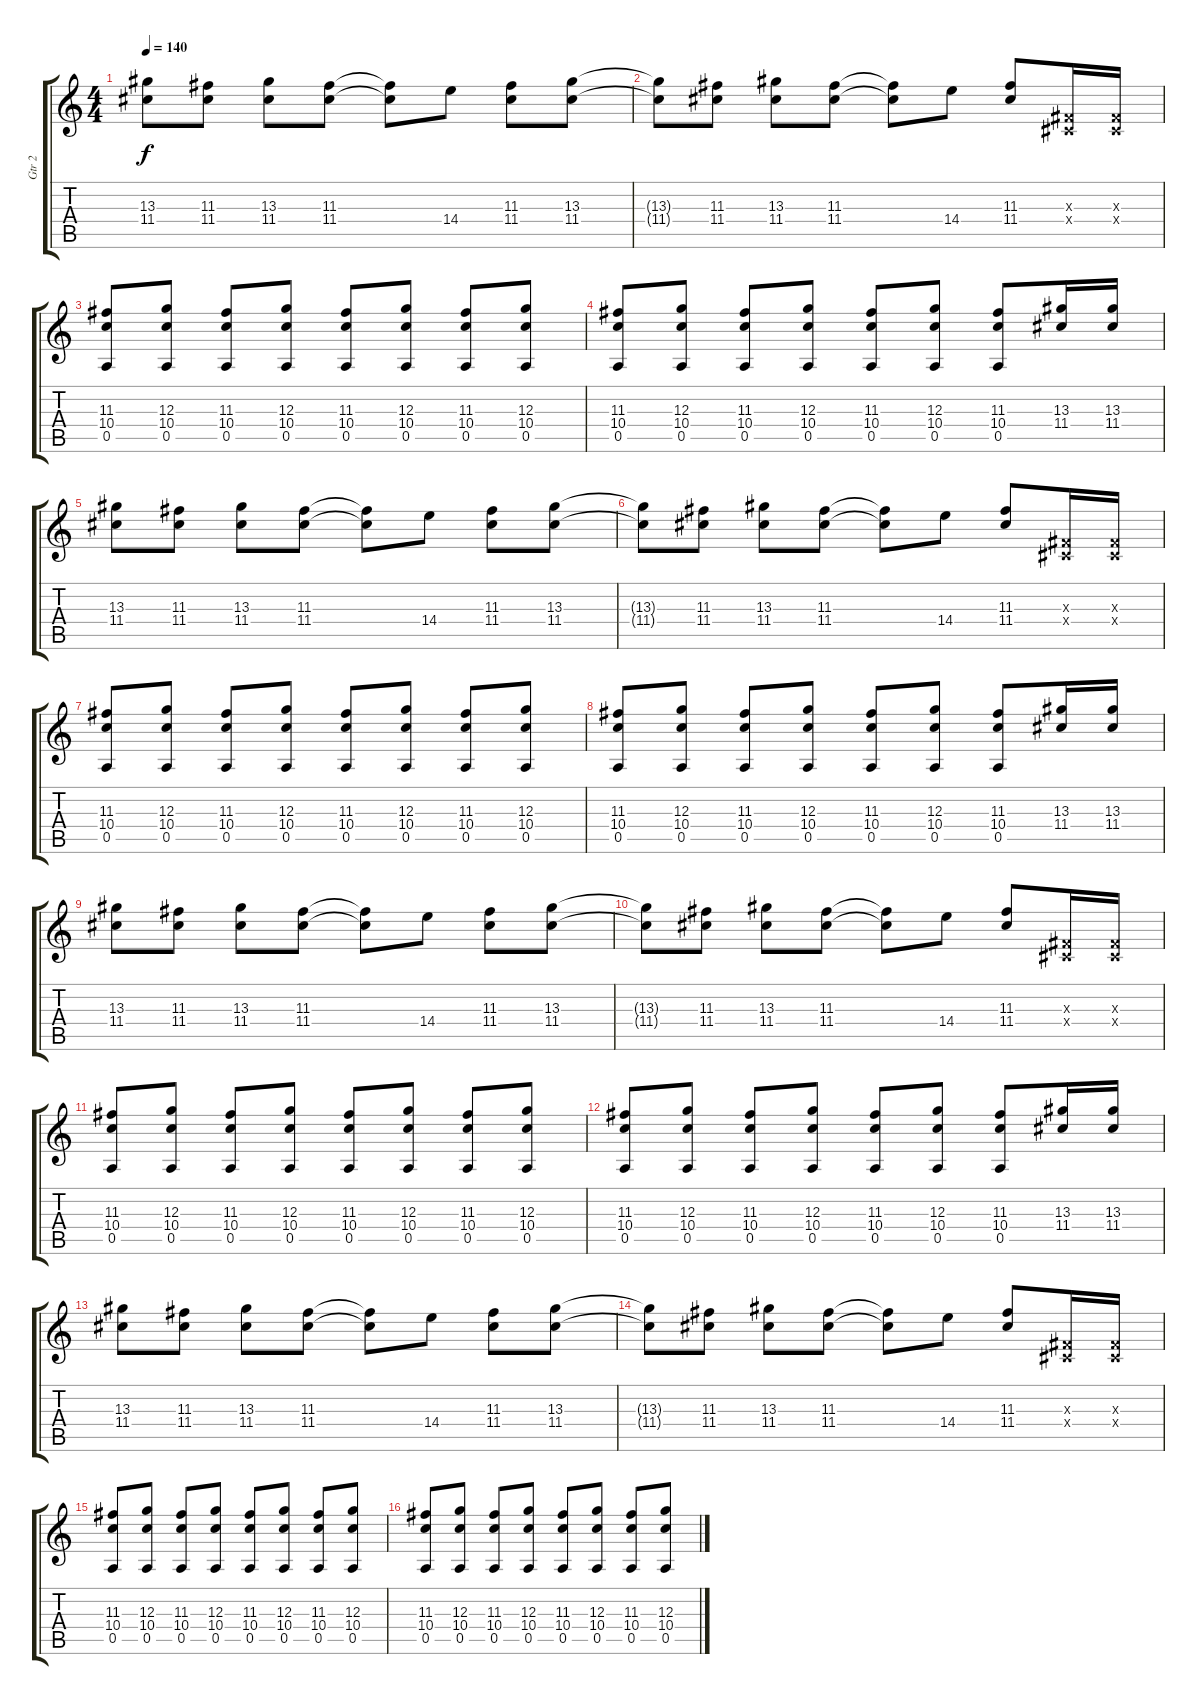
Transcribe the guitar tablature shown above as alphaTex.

\track ("Gtr 2" "Gtr 2") {instrument overdrivenguitar}
\staff {score tabs}
\tuning (E4 B3 G3 D3 A2 E2) {hide}
\ts (4 4)
\tempo 140
\clef g2
\ks c
(13.3 11.4).8{dy f} (11.3 11.4).8 (13.3 11.4).8 (11.3 11.4).8 (11.3{t} 11.4{t}).8 14.4.8 (11.3 11.4).8 (13.3 11.4).8 |
(13.3{t} 11.4{t}).8 (11.3 11.4).8 (13.3 11.4).8 (11.3 11.4).8 (11.3{t} 11.4{t}).8 14.4.8 (11.3 11.4).8 (-1.3{x} -1.4{x}).16 (-1.3{x} -1.4{x}).16 |
(11.3 10.4 0.5).8 (12.3 10.4 0.5).8 (11.3 10.4 0.5).8 (12.3 10.4 0.5).8 (11.3 10.4 0.5).8 (12.3 10.4 0.5).8 (11.3 10.4 0.5).8 (12.3 10.4 0.5).8 |
(11.3 10.4 0.5).8 (12.3 10.4 0.5).8 (11.3 10.4 0.5).8 (12.3 10.4 0.5).8 (11.3 10.4 0.5).8 (12.3 10.4 0.5).8 (11.3 10.4 0.5).8 (13.3 11.4).16 (13.3 11.4).16 |
(13.3 11.4).8 (11.3 11.4).8 (13.3 11.4).8 (11.3 11.4).8 (11.3{t} 11.4{t}).8 14.4.8 (11.3 11.4).8 (13.3 11.4).8 |
(13.3{t} 11.4{t}).8 (11.3 11.4).8 (13.3 11.4).8 (11.3 11.4).8 (11.3{t} 11.4{t}).8 14.4.8 (11.3 11.4).8 (-1.3{x} -1.4{x}).16 (-1.3{x} -1.4{x}).16 |
(11.3 10.4 0.5).8 (12.3 10.4 0.5).8 (11.3 10.4 0.5).8 (12.3 10.4 0.5).8 (11.3 10.4 0.5).8 (12.3 10.4 0.5).8 (11.3 10.4 0.5).8 (12.3 10.4 0.5).8 |
(11.3 10.4 0.5).8 (12.3 10.4 0.5).8 (11.3 10.4 0.5).8 (12.3 10.4 0.5).8 (11.3 10.4 0.5).8 (12.3 10.4 0.5).8 (11.3 10.4 0.5).8 (13.3 11.4).16 (13.3 11.4).16 |
(13.3 11.4).8 (11.3 11.4).8 (13.3 11.4).8 (11.3 11.4).8 (11.3{t} 11.4{t}).8 14.4.8 (11.3 11.4).8 (13.3 11.4).8 |
(13.3{t} 11.4{t}).8 (11.3 11.4).8 (13.3 11.4).8 (11.3 11.4).8 (11.3{t} 11.4{t}).8 14.4.8 (11.3 11.4).8 (-1.3{x} -1.4{x}).16 (-1.3{x} -1.4{x}).16 |
(11.3 10.4 0.5).8 (12.3 10.4 0.5).8 (11.3 10.4 0.5).8 (12.3 10.4 0.5).8 (11.3 10.4 0.5).8 (12.3 10.4 0.5).8 (11.3 10.4 0.5).8 (12.3 10.4 0.5).8 |
(11.3 10.4 0.5).8 (12.3 10.4 0.5).8 (11.3 10.4 0.5).8 (12.3 10.4 0.5).8 (11.3 10.4 0.5).8 (12.3 10.4 0.5).8 (11.3 10.4 0.5).8 (13.3 11.4).16 (13.3 11.4).16 |
(13.3 11.4).8 (11.3 11.4).8 (13.3 11.4).8 (11.3 11.4).8 (11.3{t} 11.4{t}).8 14.4.8 (11.3 11.4).8 (13.3 11.4).8 |
(13.3{t} 11.4{t}).8 (11.3 11.4).8 (13.3 11.4).8 (11.3 11.4).8 (11.3{t} 11.4{t}).8 14.4.8 (11.3 11.4).8 (-1.3{x} -1.4{x}).16 (-1.3{x} -1.4{x}).16 |
(11.3 10.4 0.5).8 (12.3 10.4 0.5).8 (11.3 10.4 0.5).8 (12.3 10.4 0.5).8 (11.3 10.4 0.5).8 (12.3 10.4 0.5).8 (11.3 10.4 0.5).8 (12.3 10.4 0.5).8 |
(11.3 10.4 0.5).8 (12.3 10.4 0.5).8 (11.3 10.4 0.5).8 (12.3 10.4 0.5).8 (11.3 10.4 0.5).8 (12.3 10.4 0.5).8 (11.3 10.4 0.5).8 (12.3 10.4 0.5).8
